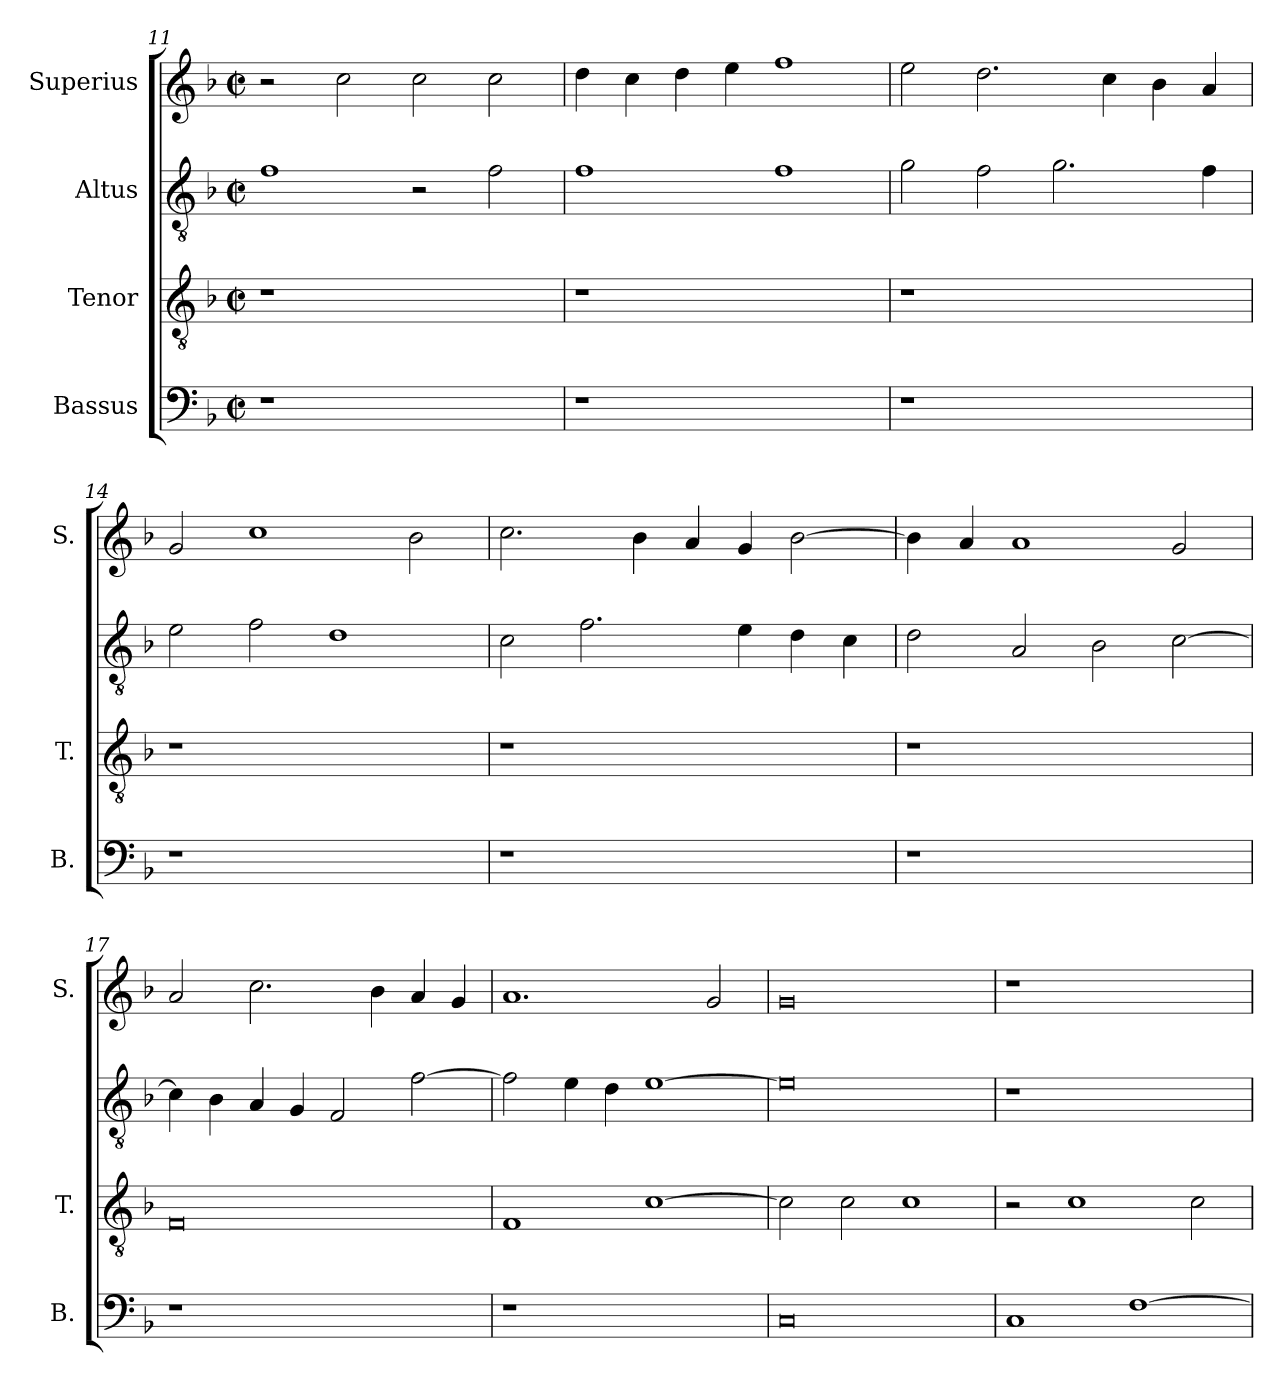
**kern	**kern	**kern	**kern
*part4	*part3	*part2	*part1
*staff4	*staff3	*staff2	*staff1
*I"Bassus	*I"Tenor	*I"Altus	*I"Superius
*I'B.	*I'T.	*	*I'S.
!!LO:PB:g=z
*clefF4	*clefGv2	*clefGv2	*clefG2
*	*ITrd7c12	*ITrd7c12	*
*k[b-]	*k[b-]	*k[b-]	*k[b-]
*F:	*F:	*F:	*F:
*M2/2	*M2/2	*M2/2	*M2/2
*met(c|)	*met(c|)	*met(c|)	*met(c|)
=11	=11	=11	=11
!LO:N:vis=1	!LO:N:vis=1	!	!
1r	1r	1Fi	2r
.	.	.	2cci\
1ryy	1ryy	2r	2cci\
.	.	2Fi\	2cci\
=12	=12	=12	=12
!LO:N:vis=1	!LO:N:vis=1	!	!
1r	1r	1Fi	4ddi\
.	.	.	4cci\
.	.	.	4ddi\
.	.	.	4eei\
1ryy	1ryy	1Fi	1ffi
=13	=13	=13	=13
!LO:N:vis=1	!LO:N:vis=1	!	!
1r	1r	2Gi\	2eei\
.	.	2Fi\	2.ddi\
1ryy	1ryy	2.Gi\	.
.	.	.	4cci\
.	.	.	4b-i\
.	.	4Fi\	4ai/
=14	=14	=14	=14
!LO:N:vis=1	!LO:N:vis=1	!	!
1r	1r	2Ei\	2gi/
.	.	2Fi\	1cci
1ryy	1ryy	1Di	.
.	.	.	2b-i\
=15	=15	=15	=15
!LO:N:vis=1	!LO:N:vis=1	!	!
1r	1r	2Ci\	2.cci\
.	.	2.Fi\	.
.	.	.	4b-i\
1ryy	1ryy	.	4ai/
.	.	4Ei\	4gi/
.	.	4Di\	[>2b-i\
.	.	4Ci\	.
!!LO:LB:g=z
=16	=16	=16	=16
!LO:N:vis=1	!LO:N:vis=1	!	!
1r	1r	2Di\	4b-i\]
.	.	.	4ai/
.	.	2AAi/	1ai
1ryy	1ryy	2BB-i\	.
.	.	[>2Ci\	2gi/
=17	=17	=17	=17
!LO:N:vis=1	!	!	!
1r	0FFi	4Ci\]	2ai/
.	.	4BB-i\	.
.	.	4AAi/	2.cci\
.	.	4GGi/	.
1ryy	.	2FFi/	.
.	.	.	4b-i\
.	.	[>2Fi\	4ai/
.	.	.	4gi/
=18	=18	=18	=18
!LO:N:vis=1	!	!	!
1r	1FFi	2Fi\]	1.ai
.	.	4Ei\	.
.	.	4Di\	.
1ryy	[>1Ci	[>1Ei	.
.	.	.	2gi/
=19	=19	=19	=19
0Ci	2Ci\]	0Ei]	0gi
.	2Ci\	.	.
.	1Ci	.	.
=20	=20	=20	=20
!	!	!LO:N:vis=1	!LO:N:vis=1
1Ci	2r	1r	1r
.	1Ci	.	.
[>1Fi	.	1ryy	1ryy
.	2Ci\	.	.
=	=	=	=
*-	*-	*-	*-
